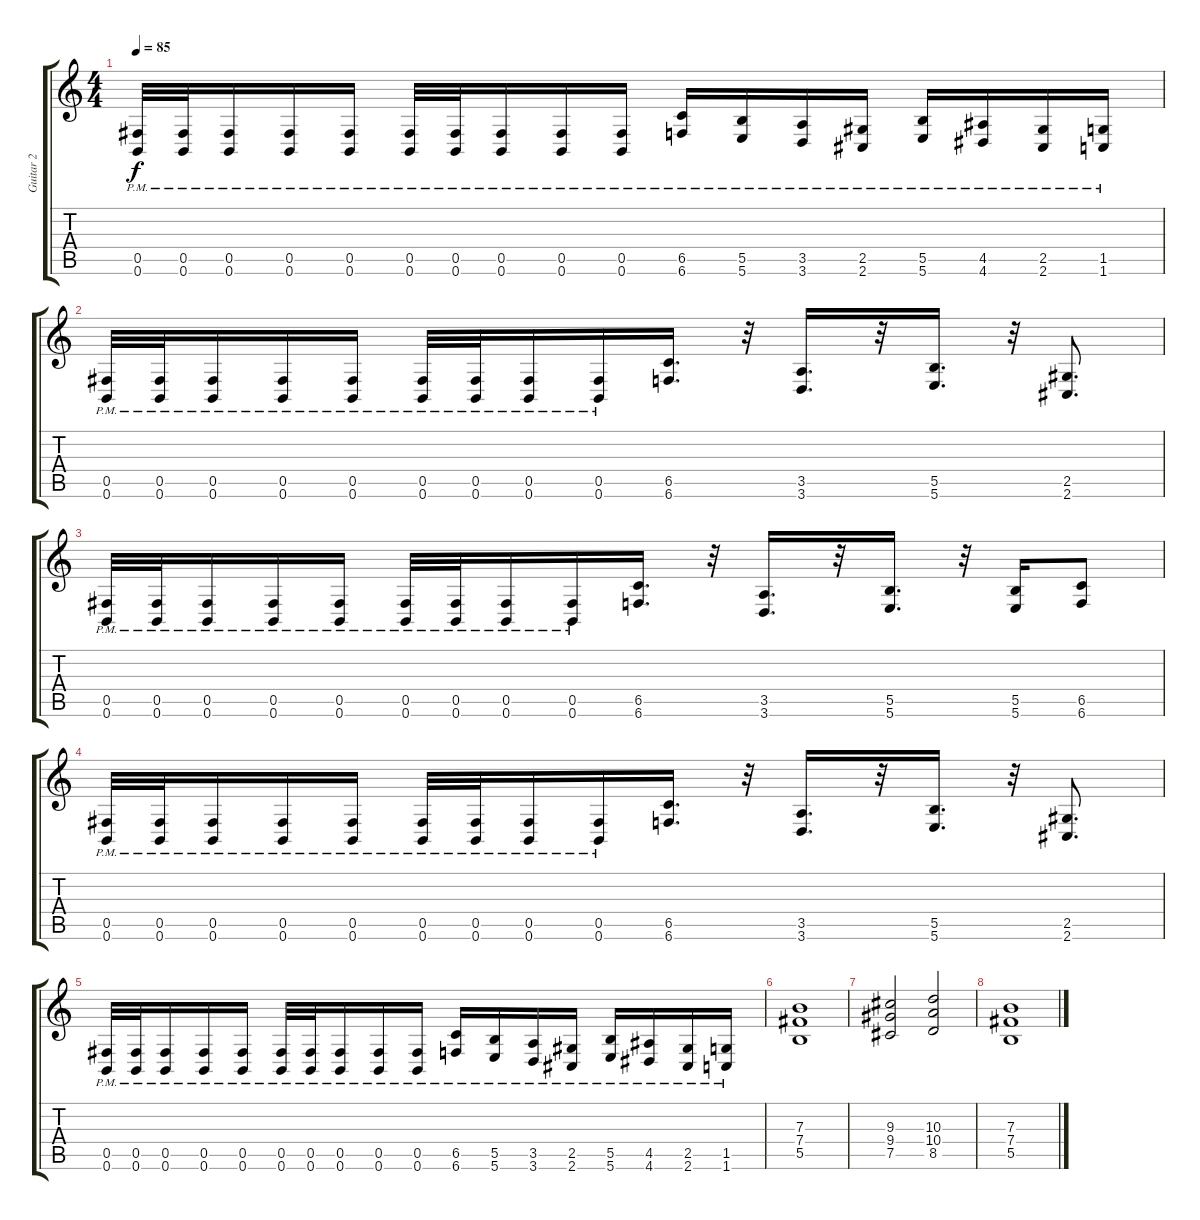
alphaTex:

\track ("Guitar 2" "Guitar 2") {instrument overdrivenguitar}
\staff {score tabs}
\tuning (Db4 Ab3 E3 B2 Gb2 B1) {hide}
\ts (4 4)
\tempo 85
\clef g2
\ks c
(0.5{pm} 0.6{pm}).32{dy f} (0.5{pm} 0.6{pm}).32 (0.5{pm} 0.6{pm}).16 (0.5{pm} 0.6{pm}).16 (0.5{pm} 0.6{pm}).16 (0.5{pm} 0.6{pm}).32 (0.5{pm} 0.6{pm}).32 (0.5{pm} 0.6{pm}).16 (0.5{pm} 0.6{pm}).16 (0.5{pm} 0.6{pm}).16 (6.5{pm} 6.6{pm}).16 (5.5{pm} 5.6{pm}).16 (3.5{pm} 3.6{pm}).16 (2.5{pm} 2.6{pm}).16 (5.5{pm} 5.6{pm}).16 (4.5{pm} 4.6{pm}).16 (2.5{pm} 2.6{pm}).16 (1.5{pm} 1.6{pm}).16 |
(0.5{pm} 0.6{pm}).32 (0.5{pm} 0.6{pm}).32 (0.5{pm} 0.6{pm}).16 (0.5{pm} 0.6{pm}).16 (0.5{pm} 0.6{pm}).16 (0.5{pm} 0.6{pm}).32 (0.5{pm} 0.6{pm}).32 (0.5{pm} 0.6{pm}).16 (0.5{pm} 0.6{pm}).16 (6.5 6.6).16{d} r.32 (3.5 3.6).16{d} r.32 (5.5 5.6).16{d} r.32 (2.5 2.6).8{d} |
(0.5{pm} 0.6{pm}).32 (0.5{pm} 0.6{pm}).32 (0.5{pm} 0.6{pm}).16 (0.5{pm} 0.6{pm}).16 (0.5{pm} 0.6{pm}).16 (0.5{pm} 0.6{pm}).32 (0.5{pm} 0.6{pm}).32 (0.5{pm} 0.6{pm}).16 (0.5{pm} 0.6{pm}).16 (6.5 6.6).16{d} r.32 (3.5 3.6).16{d} r.32 (5.5 5.6).16{d} r.32 (5.5 5.6).16 (6.5 6.6).8 |
(0.5{pm} 0.6{pm}).32 (0.5{pm} 0.6{pm}).32 (0.5{pm} 0.6{pm}).16 (0.5{pm} 0.6{pm}).16 (0.5{pm} 0.6{pm}).16 (0.5{pm} 0.6{pm}).32 (0.5{pm} 0.6{pm}).32 (0.5{pm} 0.6{pm}).16 (0.5{pm} 0.6{pm}).16 (6.5 6.6).16{d} r.32 (3.5 3.6).16{d} r.32 (5.5 5.6).16{d} r.32 (2.5 2.6).8{d} |
(0.5{pm} 0.6{pm}).32 (0.5{pm} 0.6{pm}).32 (0.5{pm} 0.6{pm}).16 (0.5{pm} 0.6{pm}).16 (0.5{pm} 0.6{pm}).16 (0.5{pm} 0.6{pm}).32 (0.5{pm} 0.6{pm}).32 (0.5{pm} 0.6{pm}).16 (0.5{pm} 0.6{pm}).16 (0.5{pm} 0.6{pm}).16 (6.5{pm} 6.6{pm}).16 (5.5{pm} 5.6{pm}).16 (3.5{pm} 3.6{pm}).16 (2.5{pm} 2.6{pm}).16 (5.5{pm} 5.6{pm}).16 (4.5{pm} 4.6{pm}).16 (2.5{pm} 2.6{pm}).16 (1.5{pm} 1.6{pm}).16 |
(7.3 7.4 5.5).1 |
(9.3 9.4 7.5).2 (10.3 10.4 8.5).2 |
(7.3 7.4 5.5).1
